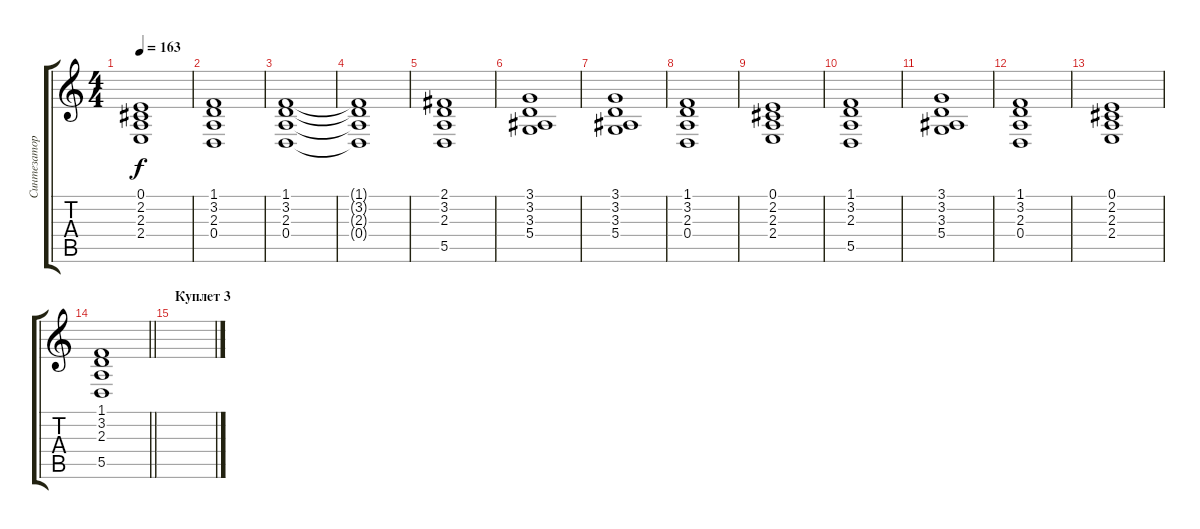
\track ("Синтезатор" "Синтезатор") {instrument stringensemble1}
\staff {score tabs}
\tuning (E4 B3 G3 D3 A2 E2) {hide}
\ts (4 4)
\tempo 163
\clef g2
\ks c
(0.1 2.2 2.3 2.4).1{dy f} |
(1.1 3.2 2.3 0.4).1 |
(1.1 3.2 2.3 0.4).1 |
(1.1{t} 3.2{t} 2.3{t} 0.4{t}).1 |
(2.1 3.2 2.3 5.5).1 |
(3.1 3.2 3.3 5.4).1 |
(3.1 3.2 3.3 5.4).1 |
(1.1 3.2 2.3 0.4).1 |
(0.1 2.2 2.3 2.4).1 |
(1.1 3.2 2.3 5.5).1 |
(3.1 3.2 3.3 5.4).1 |
(1.1 3.2 2.3 0.4).1 |
(0.1 2.2 2.3 2.4).1 |
\barLineRight lightlight
(1.1 3.2 2.3 5.5).1 |
\section ("" "Куплет 3")
